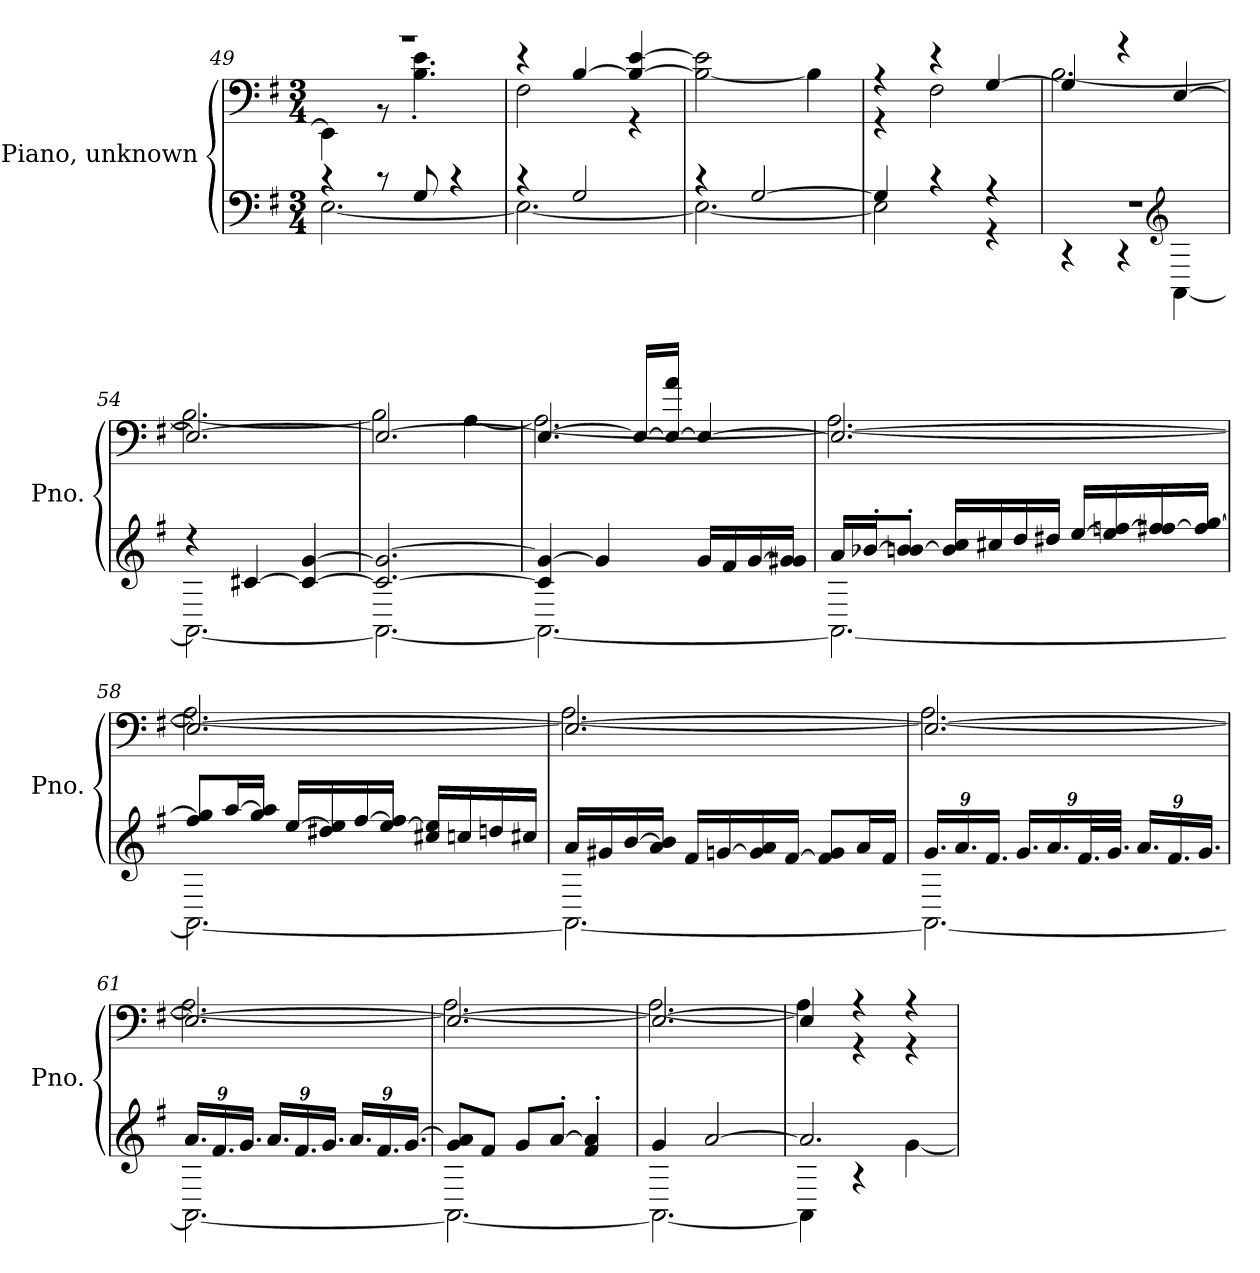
**kern	**kern
*part1	*part1
*staff2	*staff1
*I"Piano, unknown	*
*I'Pno.	*
*clefF4	*clefF4
*k[f#]	*k[f#]
*M3/4	*M3/4
=49	=49
*^	*^
4r	[2.E\	2.r	4EE\]
8r	.	.	8r
8G/	.	.	4.B\' 4.e\'
4r	.	.	.
=50	=50	=50	=50
4r	2.E\_	4r	2F#\
2G/	.	[4B/	.
.	.	4B/_ [4e/	4r
*	*	*v	*v
=51	=51	=51
4r	2.E\_	2B\_ 2e\]
[2G/	.	.
.	.	4B\]
=52	=52	=52
*	*	*^
4G/]	2E\]	4r	4r
4r	.	4r	2F#\
4r	4r	[4G/	.
=53	=53	=53	=53
2.r	4r	4G/]	[2.B\
.	4r	4r	.
*clefG2	*	*	*
.	[4AA\	[4E/	.
=54	=54	=54	=54
4r	2.AA\_	2.E/_	2.B\_
[4c#X/	.	.	.
4c#/_ [4g/	.	.	.
!!LO:LB:g=z	!!
=55	=55	=55	=55
2.c#/_ 2.g/_	2.AA\_	2.E/_	2B\]
.	.	.	[4A\
=56	=56	=56	=56
4c#/] 4g/_	2.AA\_	4.E/_	2.A\_
4g/]	.	.	.
.	.	16E/LL_	.
.	.	16E/_ 16a/JJ	.
16g/LL	.	4E/_	.
16f#/	.	.	.
[16g/	.	.	.
16g/] 16g#X/JJ	.	.	.
=57	=57	=57	=57
16a/LL	2.AA\_	2.E/_	2.A\_
[16b-X'/J	.	.	.
8b-/]' [8bn/'J	.	.	.
16b/] 16cc/LL	.	.	.
16cc#X/	.	.	.
16dd/	.	.	.
16dd#X/JJ	.	.	.
[16ee/LL	.	.	.
16ee/] [16ffn/	.	.	.
16ff/] [16ff#X/	.	.	.
16ff#/] [16gg/JJ	.	.	.
!!LO:LB:g=z	!!
=58	=58	=58	=58
8ff#/ 8gg/]L	2.AA\_	2.E/_	2.A\_
[16aa/L	.	.	.
16gg/ 16aa/]JJ	.	.	.
[16ee/LL	.	.	.
16dd#X/ 16ee/]	.	.	.
[16ff#/	.	.	.
[16ee/ 16ff#/]JJ	.	.	.
16cc#X/ 16ee/]LL	.	.	.
16ccn/	.	.	.
16ddn/	.	.	.
16cc#X/JJ	.	.	.
=59	=59	=59	=59
16a/LL	2.AA\_	2.E/_	2.A\_
16g#X/	.	.	.
[16b/	.	.	.
16a/ 16b/]JJ	.	.	.
16f#/LL	.	.	.
[16gn/	.	.	.
16g/] 16a/	.	.	.
[16f#/JJ	.	.	.
8f#/] 8g/L	.	.	.
16a/L	.	.	.
16f#/JJ	.	.	.
!!LO:LB:g=z	!!
=60	=60	=60	=60
*Xbrackettup	*	*	*
18.g/LL	2.AA\_	2.E/_	2.A\_
18.a/	.	.	.
18.f#/JJ	.	.	.
18.g/LL	.	.	.
18.a/	.	.	.
36.f#/L	.	.	.
36.g/JJJ	.	.	.
18.a/LL	.	.	.
18.f#/	.	.	.
18.g/JJ	.	.	.
=61	=61	=61	=61
18.a/LL	2.AA\_	2.E/_	2.A\_
18.f#/	.	.	.
18.g/JJ	.	.	.
18.a/LL	.	.	.
18.f#/	.	.	.
18.g/JJ	.	.	.
18.a/LL	.	.	.
18.f#/	.	.	.
[18.g/JJ	.	.	.
=62	=62	=62	=62
8g/] 8a/L	2.AA\_	2.E/_	2.A\_
8f#/J	.	.	.
8g/L	.	.	.
[8a'/J	.	.	.
4f#/' 4a/]'	.	.	.
=63	=63	=63	=63
4g/	2.AA\_	2.E/_	2.A\_
[2a/	.	.	.
=64	=64	=64	=64
2.a/]	4AA\]	4E/]	4A\]
.	4r	4r	4r
.	[4g\	4r	4r
*v	*v	*	*
*	*v	*v
=	=
*-	*-
